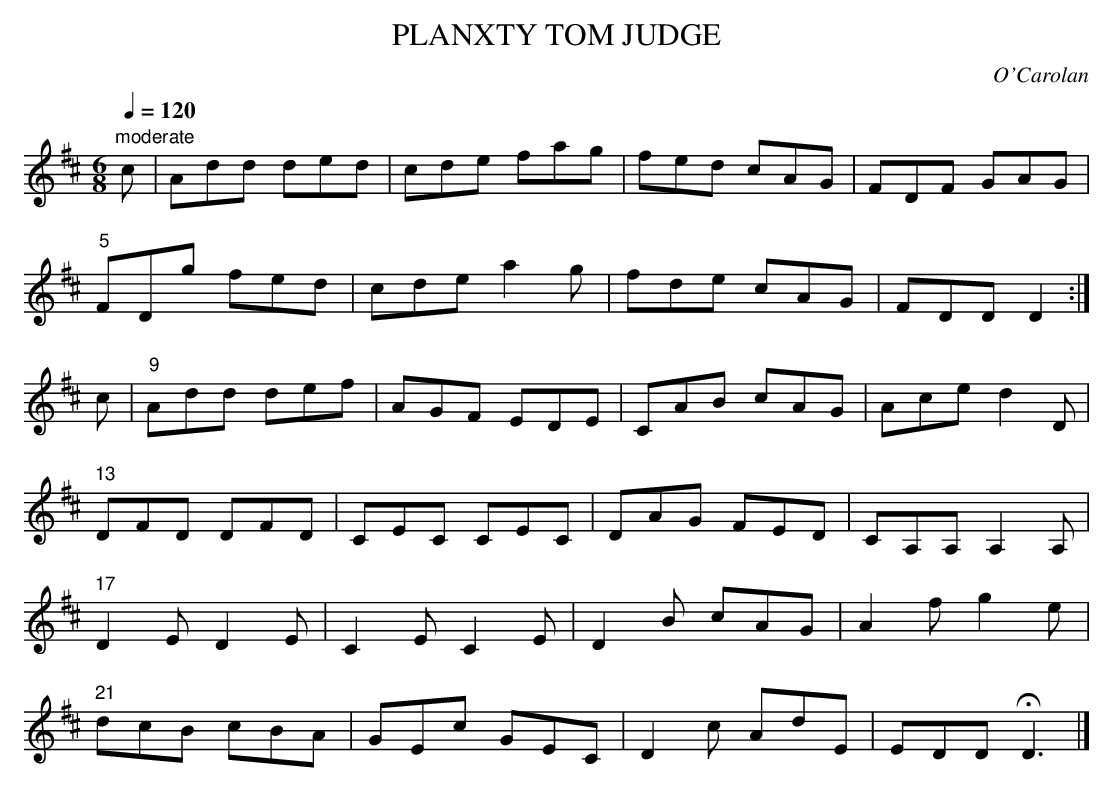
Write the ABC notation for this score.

X:1
T:PLANXTY TOM JUDGE
C:O'Carolan
Q:1/4=120
M:6/8
L:1/8
K:D
"moderate"
c|Add ded|cde fag|fed cAG|FDF GAG|
"5"FDg fed|cde a2g|fde cAG|FDD D2:|
c|"9"Add def|AGF EDE|CAB cAG|Ace d2D|
"13"DFD DFD|CEC CEC|DAG FED|CA,A, A,2A,|
"17"D2E D2E|C2E C2E|D2B cAG|A2f g2e|
"21"dcB cBA|GEc GEC|D2c AdE|EDD HD3|]
